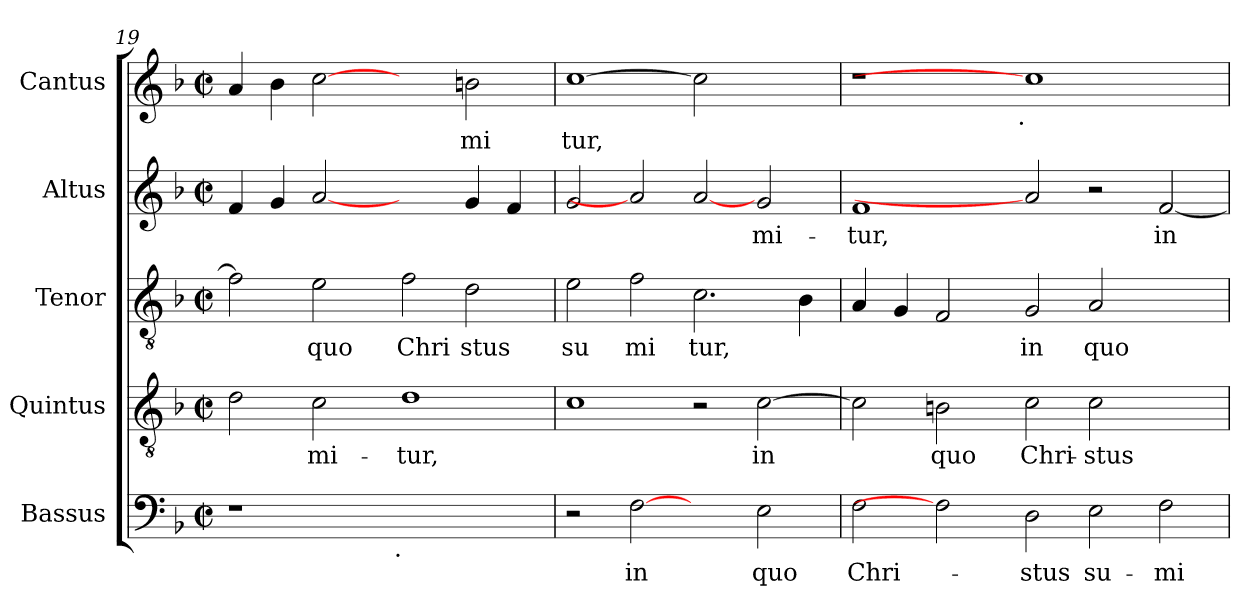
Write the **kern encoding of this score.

**kern	**text	**kern	**text	**kern	**text	**kern	**text	**kern	**text
*part5	*part5	*part4	*part4	*part3	*part3	*part2	*part2	*part1	*part1
*staff5	*staff5	*staff4	*staff4	*staff3	*staff3	*staff2	*staff2	*staff1	*staff1
*I"Bassus	*	*I"Quintus	*	*I"Tenor	*	*I"Altus	*	*I"Cantus	*
*clefF4	*	*clefGv2	*	*clefGv2	*	*clefG2	*	*clefG2	*
*k[b-]	*	*k[b-]	*	*k[b-]	*	*k[b-]	*	*k[b-]	*
*F:	*	*F:	*	*F:	*	*F:	*	*F:	*
*M2/2	*	*M2/2	*	*M2/2	*	*M2/2	*	*M2/2	*
*met(c|)	*	*met(c|)	*	*met(c|)	*	*met(c|)	*	*met(c|)	*
=19	=19	=19	=19	=19	=19	=19	=19	=19	=19
!	!	!	!LO:LY:b:cj	!	!LO:LY:b:cj	!	!LO:LY:b:cj	!	!LO:LY:b:cj
*^	*	*	*	*	*	*	*	*	*
1r	2ryy	.	2d\	.	2f\]	.	4f/	--	4a/	.
!	!	!	!	!	!	!	!	!LO:LY:b:cj	!	!LO:LY:b:cj
.	.	.	.	.	.	.	4g/	--	4b-\	.
!	!	!	!	!LO:LY:b:cj	!	!LO:LY:b:cj	!	!LO:LY:b:cj	!	!LO:LY:b:cj
.	4ryy	.	2c\	mi-	2e\	quo	[2a	--	[2cc	.
.	8...ryy	.	.	.	.	.	.	.	.	.
!	!LO:TX:b:t=.	!	!	!	!	!	!	!	!	!
.	1ryy	.	.	.	.	.	.	.	.	.
!	!	!	!	!LO:LY:b:cj	!	!LO:LY:b:cj	!	!	!	!
1ryy	.	.	1d	-tur,	2f\	Chri	2ryy	.	2ryy	.
!	!	!	!	!	!	!LO:LY:b:cj	!	!LO:LY:b:cj	!	!LO:LY:b:cj
.	.	.	.	.	2d\	stus	4g/	--	2b\	mi
!	!	!	!	!	!	!	!	!LO:LY:b:cj	!	!
.	.	.	.	.	.	.	4f/	--	.	.
.	64ryy	.	.	.	.	.	.	.	.	.
=20	=20	=20	=20	=20	=20	=20	=20	=20	=20	=20
!	!	!	!	!LO:LY:b:cj	!	!LO:LY:b:cj	!	!LO:LY:b:cj	!	!LO:LY:b:cj
*v	*v	*	*	*	*	*	*	*	*	*
2r	.	1c	.	2e\	su	2g/	--	[1cc	tur,
!	!LO:LY:b:cj	!	!	!	!LO:LY:b:cj	!	!	!	!
[2F	in	.	.	2f\	mi	2a]	.	.	.
!	!	!	!	!	!LO:LY:b:cj	!	!LO:LY:b:cj	!	!
2ryy	.	2r	.	2.c\	tur,	[2a	--	2cc]	.
!	!LO:LY:b:cj	!	!LO:LY:b:cj	!	!	!	!LO:LY:b:cj	!	!
2E\	quo	[>2c\	in	.	.	2g/	-mi-	2ryy	.
!	!	!	!	!	!LO:LY:b:cj	!	!	!	!
.	.	.	.	4B-\	.	.	.	.	.
=21	=21	=21	=21	=21	=21	=21	=21	=21	=21
!	!LO:LY:b:cj	!	!LO:LY:b:cj	!	!LO:LY:b:cj	!	!LO:LY:b:cj	!	!
*	*	*	*	*	*	*	*	*^	*
2F\	Chri-	2c\]	.	4A/	.	1f	-tur,	1r	2ryy	.
!	!	!	!	!	!LO:LY:b:cj	!	!	!	!	!
.	.	.	.	4G/	.	.	.	.	.	.
!	!	!	!LO:LY:b:cj	!	!LO:LY:b:cj	!	!	!	!	!
2F]	.	2Bn\	quo	2F/	.	.	.	.	4ryy	.
.	.	.	.	.	.	.	.	.	8...ryy	.
!	!	!	!	!	!	!	!	!	!LO:TX:b:t=.	!
.	.	.	.	.	.	.	.	.	1ryy	.
!	!LO:LY:b:cj	!	!LO:LY:b:cj	!	!LO:LY:b:cj	!	!	!	!	!
2D\	-stus	2c\	Chri-	2G/	in	2a]	.	1cc]	.	.
!	!LO:LY:b:cj	!	!LO:LY:b:cj	!	!LO:LY:b:cj	!	!	!	!	!
2E\	su-	2c\	-stus	2A/	quo	2r	.	.	.	.
.	.	.	.	.	.	.	.	.	2ryy	.
!	!LO:LY:b:cj	!	!	!	!	!	!LO:LY:b:cj	!	!	!
2F\	-mi-	2ryy	.	2ryy	.	[<2f/	in	2ryy	.	.
.	.	.	.	.	.	.	.	.	64ryy	.
*	*	*	*	*	*	*	*	*v	*v	*
=	=	=	=	=	=	=	=	=	=
*-	*-	*-	*-	*-	*-	*-	*-	*-	*-
